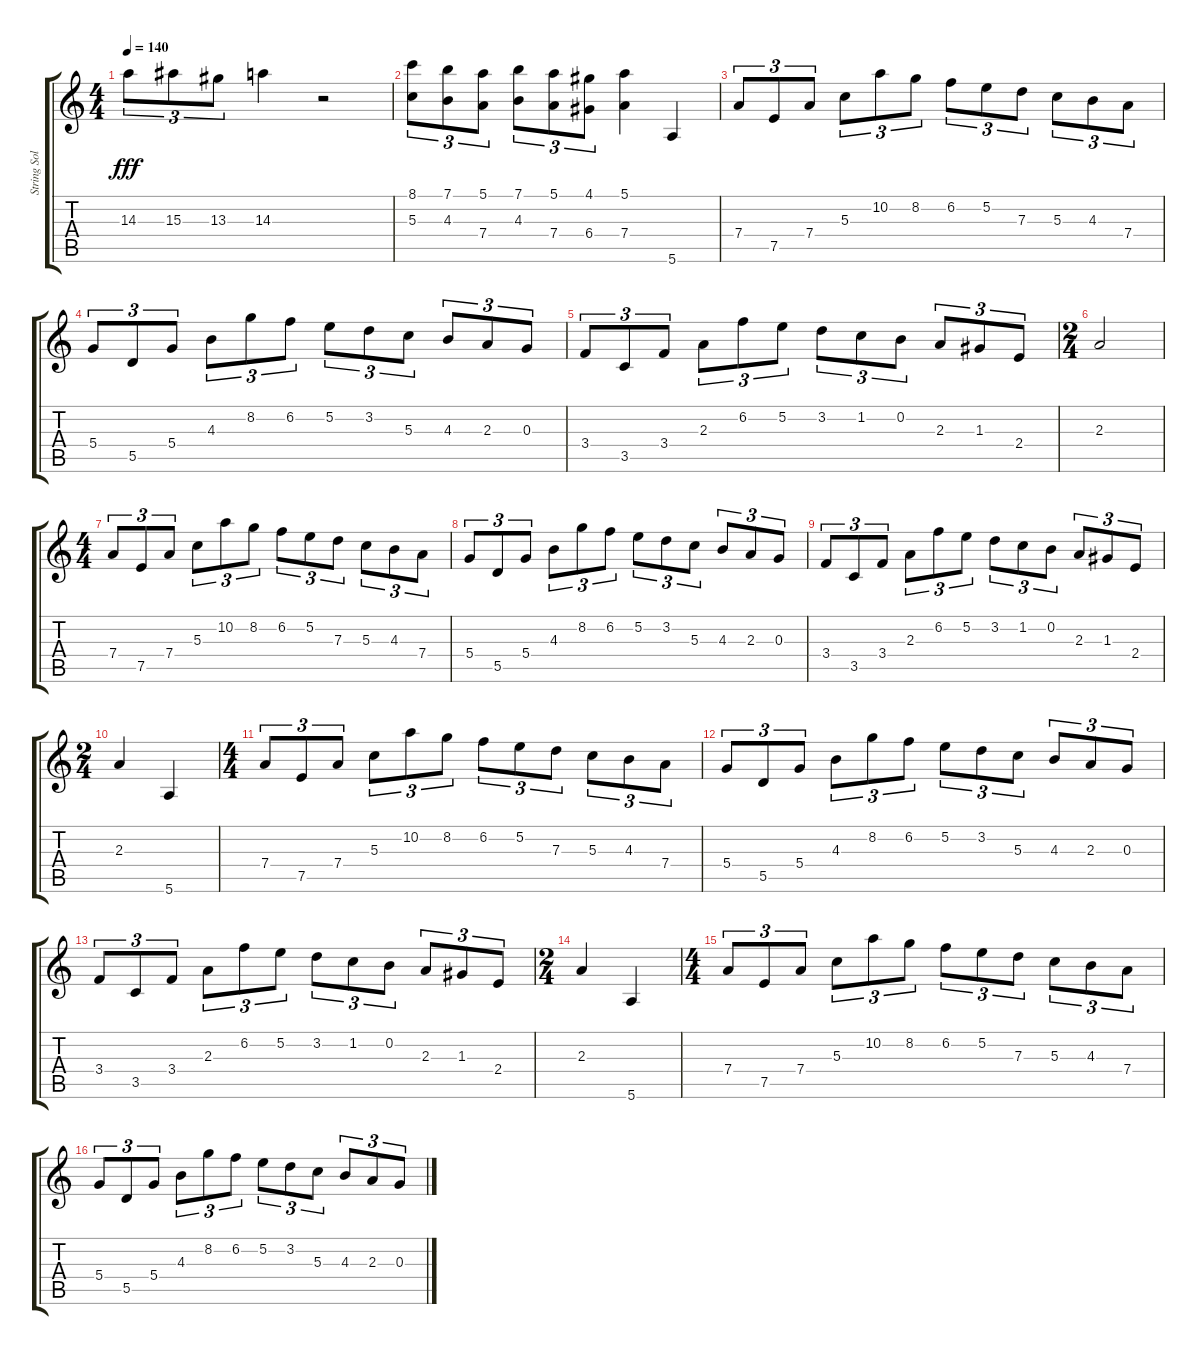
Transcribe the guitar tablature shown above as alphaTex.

\track ("String Solo" "String Sol") {instrument stringensemble1}
\staff {score tabs}
\tuning (E5 B4 G4 D4 A3 E3) {hide}
\ts (4 4)
\tempo 140
\clef g2
\ks c
14.3.8{tu (3 2) dy fff instrument stringensemble1} 15.3.8{tu (3 2)} 13.3.8{tu (3 2)} 14.3.4 r.2 |
(8.1 5.3).8{tu (3 2)} (7.1 4.3).8{tu (3 2)} (5.1 7.4).8{tu (3 2)} (7.1 4.3).8{tu (3 2)} (5.1 7.4).8{tu (3 2)} (4.1 6.4).8{tu (3 2)} (5.1 7.4).4 5.6.4 |
7.4.8{tu (3 2)} 7.5.8{tu (3 2)} 7.4.8{tu (3 2)} 5.3.8{tu (3 2)} 10.2.8{tu (3 2)} 8.2.8{tu (3 2)} 6.2.8{tu (3 2)} 5.2.8{tu (3 2)} 7.3.8{tu (3 2)} 5.3.8{tu (3 2)} 4.3.8{tu (3 2)} 7.4.8{tu (3 2)} |
5.4.8{tu (3 2)} 5.5.8{tu (3 2)} 5.4.8{tu (3 2)} 4.3.8{tu (3 2)} 8.2.8{tu (3 2)} 6.2.8{tu (3 2)} 5.2.8{tu (3 2)} 3.2.8{tu (3 2)} 5.3.8{tu (3 2)} 4.3.8{tu (3 2)} 2.3.8{tu (3 2)} 0.3.8{tu (3 2)} |
3.4.8{tu (3 2)} 3.5.8{tu (3 2)} 3.4.8{tu (3 2)} 2.3.8{tu (3 2)} 6.2.8{tu (3 2)} 5.2.8{tu (3 2)} 3.2.8{tu (3 2)} 1.2.8{tu (3 2)} 0.2.8{tu (3 2)} 2.3.8{tu (3 2)} 1.3.8{tu (3 2)} 2.4.8{tu (3 2)} |
\ts (2 4)
2.3.2 |
\ts (4 4)
7.4.8{tu (3 2)} 7.5.8{tu (3 2)} 7.4.8{tu (3 2)} 5.3.8{tu (3 2)} 10.2.8{tu (3 2)} 8.2.8{tu (3 2)} 6.2.8{tu (3 2)} 5.2.8{tu (3 2)} 7.3.8{tu (3 2)} 5.3.8{tu (3 2)} 4.3.8{tu (3 2)} 7.4.8{tu (3 2)} |
5.4.8{tu (3 2)} 5.5.8{tu (3 2)} 5.4.8{tu (3 2)} 4.3.8{tu (3 2)} 8.2.8{tu (3 2)} 6.2.8{tu (3 2)} 5.2.8{tu (3 2)} 3.2.8{tu (3 2)} 5.3.8{tu (3 2)} 4.3.8{tu (3 2)} 2.3.8{tu (3 2)} 0.3.8{tu (3 2)} |
3.4.8{tu (3 2)} 3.5.8{tu (3 2)} 3.4.8{tu (3 2)} 2.3.8{tu (3 2)} 6.2.8{tu (3 2)} 5.2.8{tu (3 2)} 3.2.8{tu (3 2)} 1.2.8{tu (3 2)} 0.2.8{tu (3 2)} 2.3.8{tu (3 2)} 1.3.8{tu (3 2)} 2.4.8{tu (3 2)} |
\ts (2 4)
2.3.4 5.6.4 |
\ts (4 4)
7.4.8{tu (3 2)} 7.5.8{tu (3 2)} 7.4.8{tu (3 2)} 5.3.8{tu (3 2)} 10.2.8{tu (3 2)} 8.2.8{tu (3 2)} 6.2.8{tu (3 2)} 5.2.8{tu (3 2)} 7.3.8{tu (3 2)} 5.3.8{tu (3 2)} 4.3.8{tu (3 2)} 7.4.8{tu (3 2)} |
5.4.8{tu (3 2)} 5.5.8{tu (3 2)} 5.4.8{tu (3 2)} 4.3.8{tu (3 2)} 8.2.8{tu (3 2)} 6.2.8{tu (3 2)} 5.2.8{tu (3 2)} 3.2.8{tu (3 2)} 5.3.8{tu (3 2)} 4.3.8{tu (3 2)} 2.3.8{tu (3 2)} 0.3.8{tu (3 2)} |
3.4.8{tu (3 2)} 3.5.8{tu (3 2)} 3.4.8{tu (3 2)} 2.3.8{tu (3 2)} 6.2.8{tu (3 2)} 5.2.8{tu (3 2)} 3.2.8{tu (3 2)} 1.2.8{tu (3 2)} 0.2.8{tu (3 2)} 2.3.8{tu (3 2)} 1.3.8{tu (3 2)} 2.4.8{tu (3 2)} |
\ts (2 4)
2.3.4 5.6.4 |
\ts (4 4)
7.4.8{tu (3 2)} 7.5.8{tu (3 2)} 7.4.8{tu (3 2)} 5.3.8{tu (3 2)} 10.2.8{tu (3 2)} 8.2.8{tu (3 2)} 6.2.8{tu (3 2)} 5.2.8{tu (3 2)} 7.3.8{tu (3 2)} 5.3.8{tu (3 2)} 4.3.8{tu (3 2)} 7.4.8{tu (3 2)} |
5.4.8{tu (3 2)} 5.5.8{tu (3 2)} 5.4.8{tu (3 2)} 4.3.8{tu (3 2)} 8.2.8{tu (3 2)} 6.2.8{tu (3 2)} 5.2.8{tu (3 2)} 3.2.8{tu (3 2)} 5.3.8{tu (3 2)} 4.3.8{tu (3 2)} 2.3.8{tu (3 2)} 0.3.8{tu (3 2)}
